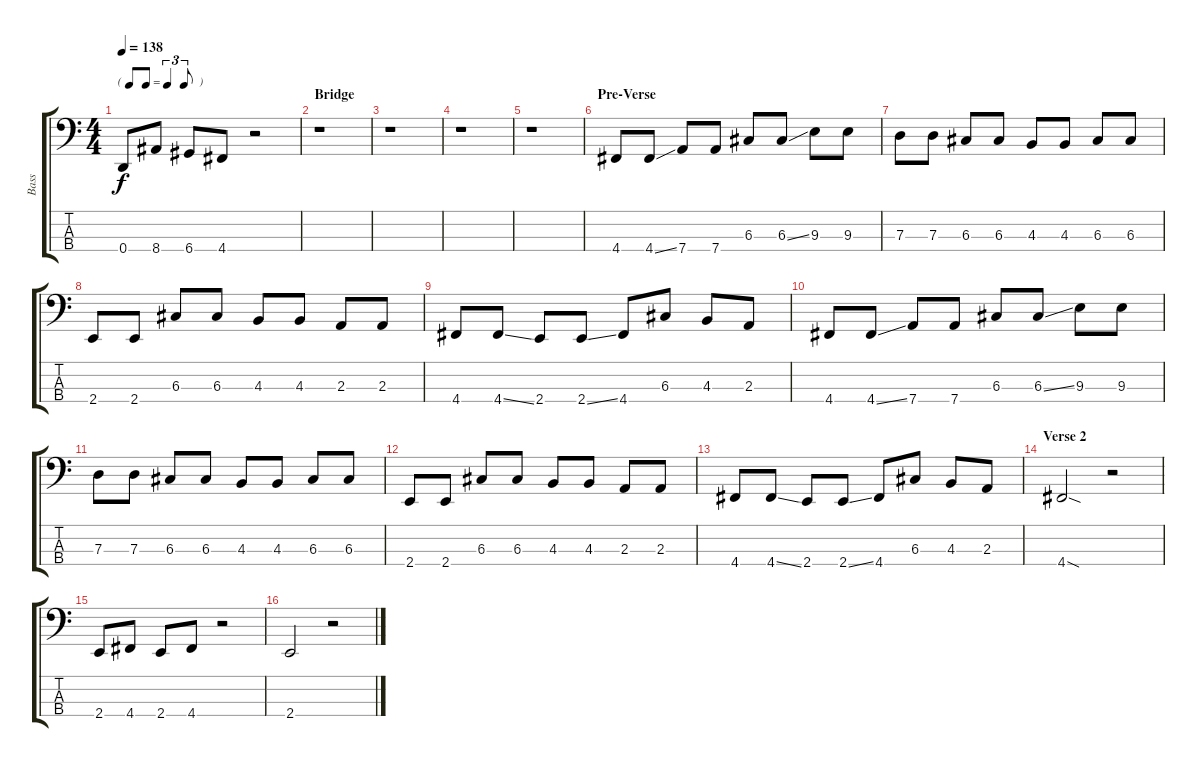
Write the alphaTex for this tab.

\track ("Bass" "Bass") {instrument electricbasspick}
\staff {score tabs}
\tuning (F2 C2 G1 D1) {hide}
\ts (4 4)
\tf triplet8th
\tempo 138
\clef f4
\ks c
0.4.8{dy f} 8.4.8 6.4.8 4.4.8 r.2 |
\section ("" "Bridge")
r.1 |
r.1 |
r.1 |
r.1 |
\section ("" "Pre-Verse")
4.4.8 4.4{ss}.8 7.4.8 7.4.8 6.3.8 6.3{ss}.8 9.3.8 9.3.8 |
7.3.8 7.3.8 6.3.8 6.3.8 4.3.8 4.3.8 6.3.8 6.3.8 |
2.4.8 2.4.8 6.3.8 6.3.8 4.3.8 4.3.8 2.3.8 2.3.8 |
4.4.8 4.4{ss}.8 2.4.8 2.4{ss}.8 4.4.8 6.3.8 4.3.8 2.3.8 |
4.4.8 4.4{ss}.8 7.4.8 7.4.8 6.3.8 6.3{ss}.8 9.3.8 9.3.8 |
7.3.8 7.3.8 6.3.8 6.3.8 4.3.8 4.3.8 6.3.8 6.3.8 |
2.4.8 2.4.8 6.3.8 6.3.8 4.3.8 4.3.8 2.3.8 2.3.8 |
4.4.8 4.4{ss}.8 2.4.8 2.4{ss}.8 4.4.8 6.3.8 4.3.8 2.3.8 |
\section ("" "Verse 2")
4.4{sod}.2 r.2 |
2.4.8 4.4.8 2.4.8 4.4.8 r.2 |
2.4.2 r.2
